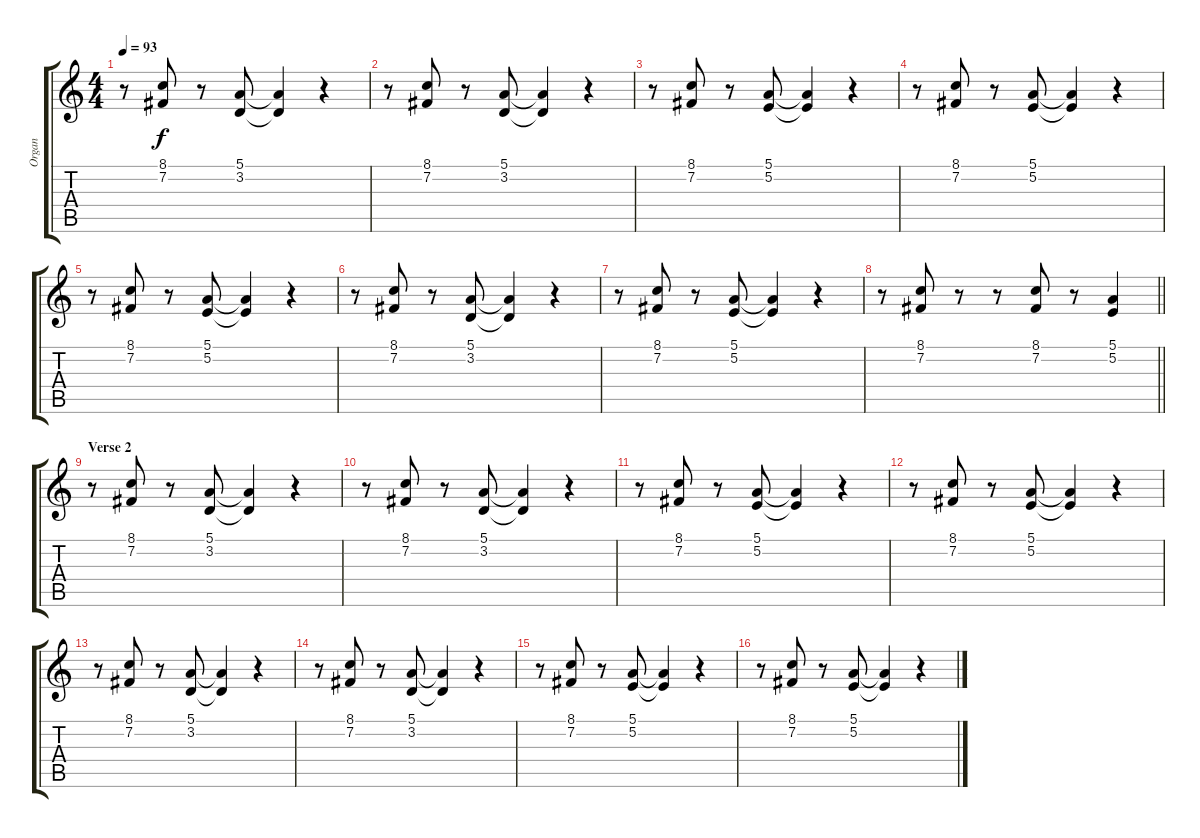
\track ("Organ" "Organ") {instrument drawbarorgan}
\staff {score tabs}
\tuning (E4 B3 G3 D3 A2 E2) {hide}
\ts (4 4)
\tempo 93
\clef g2
\ks c
r.8{dy f} (8.1 7.2).8 r.8 (5.1 3.2).8 (5.1{t} 3.2{t}).4 r.4 |
r.8 (8.1 7.2).8 r.8 (5.1 3.2).8 (5.1{t} 3.2{t}).4 r.4 |
r.8 (8.1 7.2).8 r.8 (5.1 5.2).8 (5.1{t} 5.2{t}).4 r.4 |
r.8 (8.1 7.2).8 r.8 (5.1 5.2).8 (5.1{t} 5.2{t}).4 r.4 |
r.8 (8.1 7.2).8 r.8 (5.1 5.2).8 (5.1{t} 5.2{t}).4 r.4 |
r.8 (8.1 7.2).8 r.8 (5.1 3.2).8 (5.1{t} 3.2{t}).4 r.4 |
r.8 (8.1 7.2).8 r.8 (5.1 5.2).8 (5.1{t} 5.2{t}).4 r.4 |
\barLineRight lightlight
r.8 (8.1 7.2).8 r.8 r.8 (8.1 7.2).8 r.8 (5.1 5.2).4 |
\section ("" "Verse 2")
r.8 (8.1 7.2).8 r.8 (5.1 3.2).8 (5.1{t} 3.2{t}).4 r.4 |
r.8 (8.1 7.2).8 r.8 (5.1 3.2).8 (5.1{t} 3.2{t}).4 r.4 |
r.8 (8.1 7.2).8 r.8 (5.1 5.2).8 (5.1{t} 5.2{t}).4 r.4 |
r.8 (8.1 7.2).8 r.8 (5.1 5.2).8 (5.1{t} 5.2{t}).4 r.4 |
r.8 (8.1 7.2).8 r.8 (5.1 3.2).8 (5.1{t} 3.2{t}).4 r.4 |
r.8 (8.1 7.2).8 r.8 (5.1 3.2).8 (5.1{t} 3.2{t}).4 r.4 |
r.8 (8.1 7.2).8 r.8 (5.1 5.2).8 (5.1{t} 5.2{t}).4 r.4 |
r.8 (8.1 7.2).8 r.8 (5.1 5.2).8 (5.1{t} 5.2{t}).4 r.4
